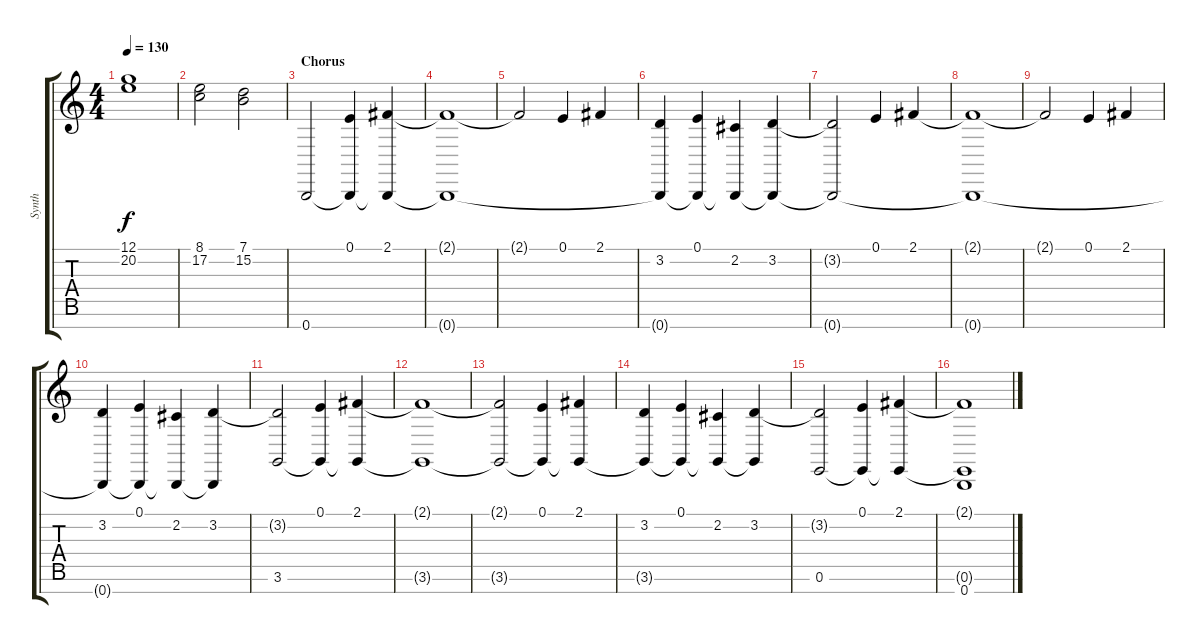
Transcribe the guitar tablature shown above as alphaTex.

\track ("Synth" "Synth") {instrument choiraahs}
\staff {score tabs}
\tuning (E4 B3 G3 D3 A2 E2 B1) {hide}
\ts (4 4)
\tempo 130
\clef g2
\ks c
(12.1 20.2).1{dy f} |
(8.1 17.2).2 (7.1 15.2).2 |
\section ("" "Chorus")
0.7.2{volume 13} (0.1 0.7{t}).4 (2.1 0.7{t}).4 |
(2.1{t} 0.7{t}).1 |
2.1{t}.2 0.1.4 2.1.4 |
(3.2 0.7{t}).4 (0.1 0.7{t}).4 (2.2 0.7{t}).4 (3.2 0.7{t}).4 |
(3.2{t} 0.7{t}).2 0.1.4 2.1.4 |
(2.1{t} 0.7{t}).1 |
2.1{t}.2 0.1.4 2.1.4 |
(3.2 0.7{t}).4 (0.1 0.7{t}).4 (2.2 0.7{t}).4 (3.2 0.7{t}).4 |
(3.2{t} 3.6).2 (0.1 3.6{t}).4 (2.1 3.6{t}).4 |
(2.1{t} 3.6{t}).1 |
(2.1{t} 3.6{t}).2 (0.1 3.6{t}).4 (2.1 3.6{t}).4 |
(3.2 3.6{t}).4 (0.1 3.6{t}).4 (2.2 3.6{t}).4 (3.2 3.6{t}).4 |
(3.2{t} 0.6).2 (0.1 0.6{t}).4 (2.1 0.6{t}).4 |
(2.1{t} 0.6{t} 0.7).1
